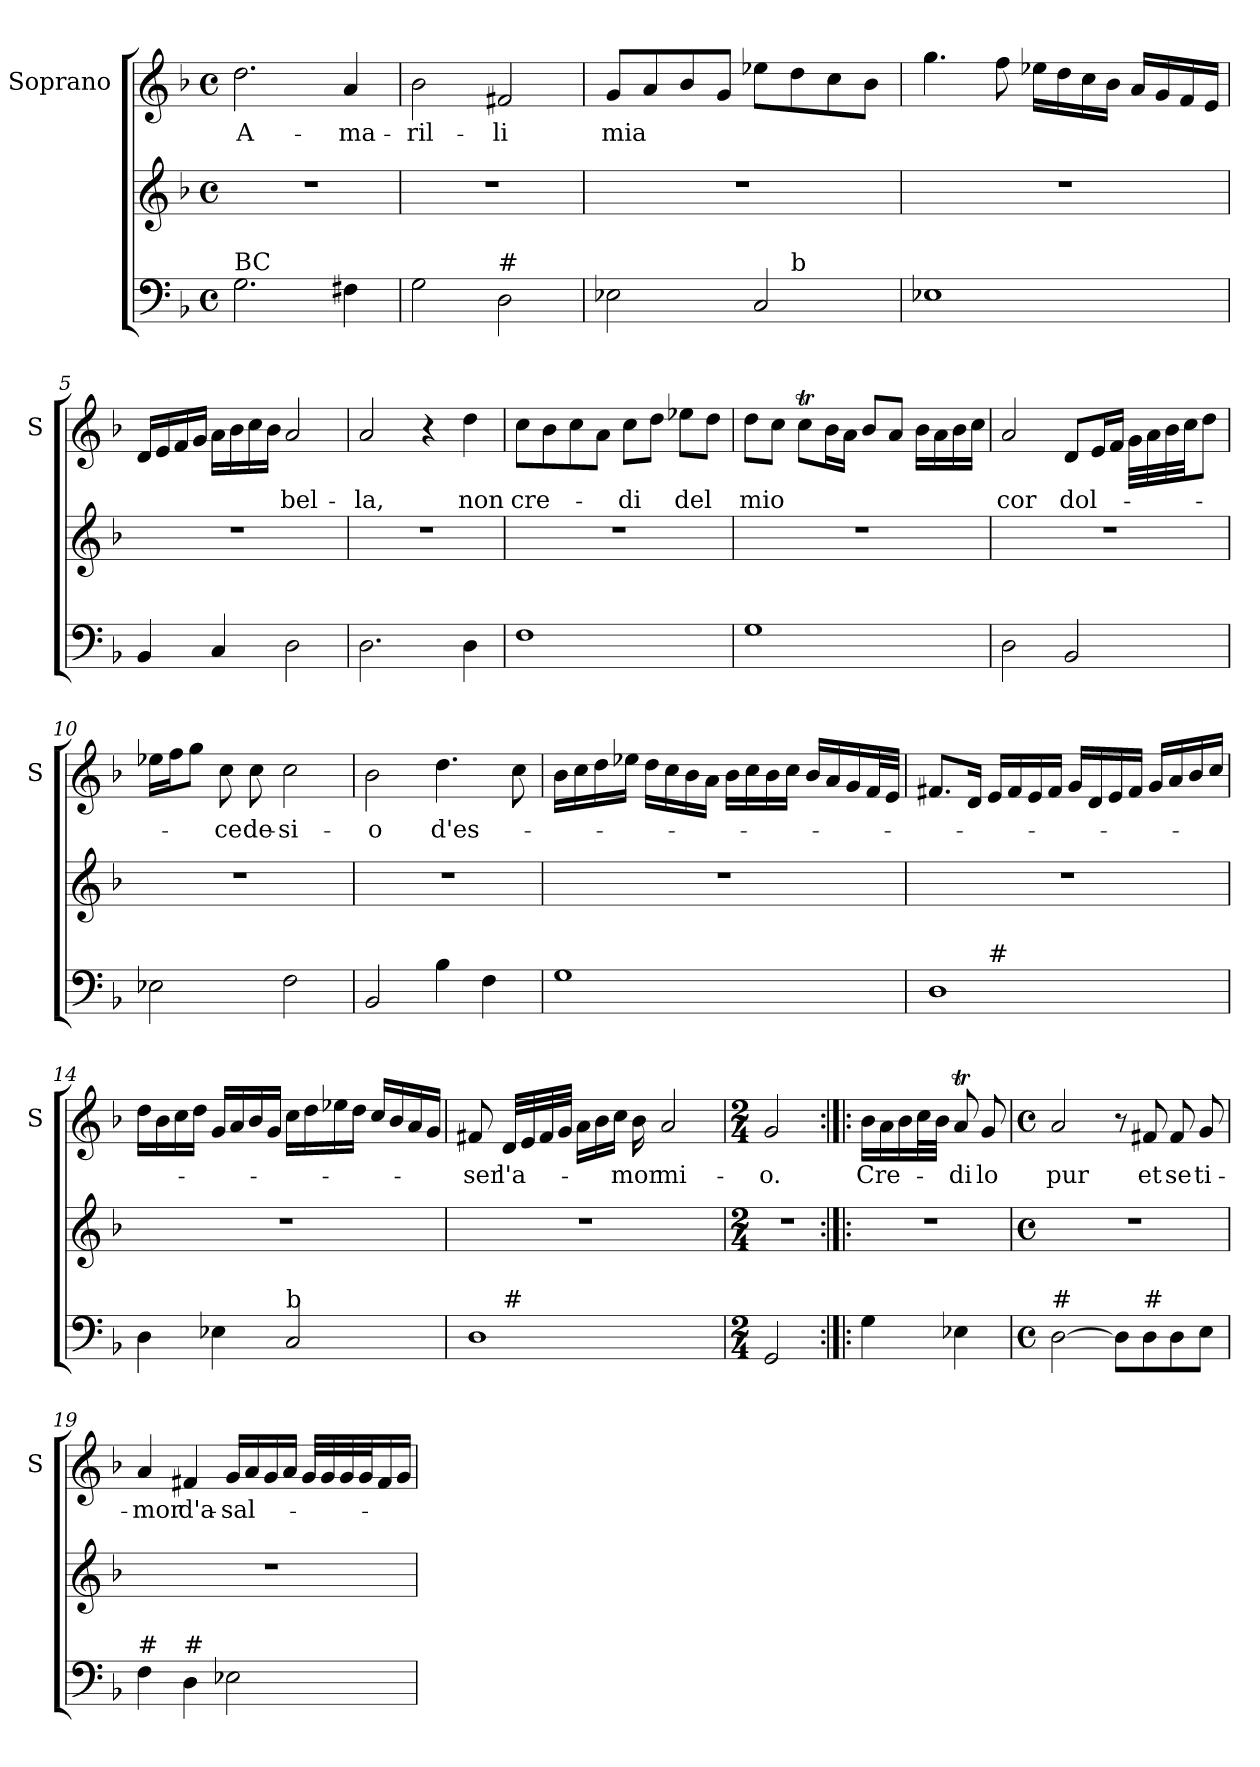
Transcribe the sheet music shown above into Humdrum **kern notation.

**kern	**kern	**kern	**text
*part2	*part2	*part1	*part1
*staff3	*staff2	*staff1	*staff1
*	*	*I"Soprano	*
*	*	*I'S	*
*clefF4	*clefG2	*clefG2	*
*k[b-]	*k[b-]	*k[b-]	*
*F:	*F:	*F:	*
*M4/4	*M4/4	*M4/4	*
*met(c)	*met(c)	*met(c)	*
=1	=1	=1	=1
!LO:TX:a:t=BC	!	!	!
!	!	!	!LO:LY:b
2.G\	1r	2.dd\	A-
!	!	!	!LO:LY:b
4F#X\	.	4a/	-ma-
=2	=2	=2	=2
!	!	!	!LO:LY:b
2G\	1r	2b-\	-ril-
!LO:TX:a:t=#	!	!	!
!	!	!	!LO:LY:b
2D\	.	2f#X/	-li
=3	=3	=3	=3
!	!	!	!LO:LY:b
*^	*	*	*
2E-X\	2ryy	1r	8g/L	mia
.	.	.	8a/	.
.	.	.	8b-/	.
.	.	.	8g/J	.
2C/	8ryy	.	8ee-X\L	.
!	!LO:TX:a:t=b	!	!	!
.	4.ryy	.	8dd\	.
.	.	.	8cc\	.
.	.	.	8b-\J	.
*v	*v	*	*	*
=4	=4	=4	=4
1E-X	1r	4.gg\	.
.	.	8ff\	.
.	.	16ee-X\LL	.
.	.	16dd\	.
.	.	16cc\	.
.	.	16b-\JJ	.
.	.	16a/LL	.
.	.	16g/	.
.	.	16f/	.
.	.	16e/JJ	.
!!LO:LB:g=z
=5	=5	=5	=5
4BB-/	1r	16d/LL	.
.	.	16e/	.
.	.	16f/	.
.	.	16g/JJ	.
4C/	.	16a\LL	.
.	.	16b-\	.
.	.	16cc\	.
.	.	16b-\JJ	.
!	!	!	!LO:LY:b
2D\	.	2a/	bel-
=6	=6	=6	=6
!	!	!	!LO:LY:b
2.D\	1r	2a/	-la,
.	.	4r	.
!	!	!	!LO:LY:b
4D\	.	4dd\	non
=7	=7	=7	=7
!	!	!	!LO:LY:b
1F	1r	8cc\L	cre-
.	.	8b-\	.
.	.	8cc\	.
.	.	8a\J	.
!	!	!	!LO:LY:b
.	.	8cc\L	-di
.	.	8dd\J	.
!	!	!	!LO:LY:b
.	.	8ee-X\L	del
.	.	8dd\J	.
=8	=8	=8	=8
!	!	!	!LO:LY:b
1G	1r	8dd\L	mio
.	.	8cc\J	.
.	.	8ccT\L	.
.	.	16b-\L	.
.	.	16a\JJ	.
.	.	8b-/L	.
.	.	8a/J	.
.	.	16b-\LL	.
.	.	16a\	.
.	.	16b-\	.
.	.	16cc\JJ	.
!!LO:LB:g=z
=9	=9	=9	=9
!	!	!	!LO:LY:b
2D\	1r	2a/	cor
!	!	!	!LO:LY:b
2BB-/	.	8d/L	dol-
.	.	16e/L	.
.	.	16f/JJ	.
.	.	32g\LLL	.
.	.	32a\	.
.	.	32b-\	.
.	.	32cc\JJ	.
.	.	8dd\J	.
=10	=10	=10	=10
2E-X\	1r	16ee-X\LL	.
.	.	16ff\J	.
.	.	8gg\J	.
!	!	!	!LO:LY:b
.	.	8cc\	-ce
!	!	!	!LO:LY:b
.	.	8cc\	de-
!	!	!	!LO:LY:b
2F\	.	2cc\	-si-
=11	=11	=11	=11
!	!	!	!LO:LY:b
2BB-/	1r	2b-\	-o
!	!	!	!LO:LY:b
4B-\	.	4.dd\	d'es-
4F\	.	.	.
.	.	8cc\	.
=12	=12	=12	=12
1G	1r	16b-\LL	.
.	.	16cc\	.
.	.	16dd\	.
.	.	16ee-X\JJ	.
.	.	16dd\LL	.
.	.	16cc\	.
.	.	16b-\	.
.	.	16a\JJ	.
.	.	16b-\LL	.
.	.	16cc\	.
.	.	16b-\	.
.	.	16cc\JJ	.
.	.	16b-/LL	.
.	.	16a/	.
.	.	16g/	.
.	.	32f/L	.
.	.	32e/JJJ	.
!!LO:PB:g=z
=13	=13	=13	=13
*^	*	*	*
1D	4ryy	1r	8.f#X/L	.
.	.	.	16d/Jk	.
!	!LO:TX:a:t=#	!	!	!
.	2.ryy	.	16e/LL	.
.	.	.	16f#/	.
.	.	.	16e/	.
.	.	.	16f#/JJ	.
.	.	.	16g/LL	.
.	.	.	16d/	.
.	.	.	16e/	.
.	.	.	16f#/JJ	.
.	.	.	16g/LL	.
.	.	.	16a/	.
.	.	.	16b-/	.
.	.	.	16cc/JJ	.
*v	*v	*	*	*
=14	=14	=14	=14
4D\	1r	16dd\LL	.
.	.	16b-\	.
.	.	16cc\	.
.	.	16dd\JJ	.
4E-X\	.	16g/LL	.
.	.	16a/	.
.	.	16b-/	.
.	.	16g/JJ	.
!LO:TX:a:t=b	!	!	!
2C/	.	16cc\LL	.
.	.	16dd\	.
.	.	16ee-X\	.
.	.	16dd\JJ	.
.	.	16cc/LL	.
.	.	16b-/	.
.	.	16a/	.
.	.	16g/JJ	.
=15	=15	=15	=15
!	!	!	!LO:LY:b
*^	*	*	*
1D	8ryy	1r	8f#X/	-ser
!	!LO:TX:a:t=#	!	!	!
!	!	!	!	!LO:LY:b
.	2..ryy	.	32d/LLL	l'a-
.	.	.	32e/	.
.	.	.	32f#/	.
.	.	.	32g/JJJ	.
.	.	.	16a\LL	.
.	.	.	16b-\	.
.	.	.	16cc\JJ	.
!	!	!	!	!LO:LY:b
.	.	.	16b-\	-mor
!	!	!	!	!LO:LY:b
.	.	.	2a/	mi-
*v	*v	*	*	*
!!LO:LB:g=z
=16	=16	=16	=16
*M2/4	*M2/4	*M2/4	*
*^	*	*	*
!	!	!	!	!LO:LY:b
*v	*v	*	*	*
2GG/	2r	2g/	-o.
=17:|!|:	=17:|!|:	=17:|!|:	=17:|!|:
!	!	!	!LO:LY:b
4G\	2r	16b-\LL	Cre-
.	.	16a\	.
.	.	16b-\	.
.	.	32cc\L	.
.	.	32b-\JJJ	.
!	!	!	!LO:LY:b
4E-X\	.	8at/	-di
!	!	!	!LO:LY:b
.	.	8g/	lo
=18	=18	=18	=18
*M4/4	*M4/4	*M4/4	*
*met(c)	*met(c)	*met(c)	*
!LO:TX:a:t=#	!	!	!
!	!	!	!LO:LY:b
[2D\	1r	2a/	pur
8D\L]	.	8r	.
!LO:TX:a:t=#	!	!	!
!	!	!	!LO:LY:b
8D\	.	8f#X/	et
!	!	!	!LO:LY:b
8D\	.	8f#/	se
!	!	!	!LO:LY:b
8E\J	.	8g/	ti-
=19	=19	=19	=19
!LO:TX:a:t=#	!	!	!
!	!	!	!LO:LY:b
4F\	1r	4a/	-mor
!LO:TX:a:t=#	!	!	!
!	!	!	!LO:LY:b
4D\	.	4f#X/	d'a-
!	!	!	!LO:LY:b
2E-X\	.	16g/LL	-sal-
.	.	16a/	.
.	.	16g/	.
.	.	16a/JJ	.
.	.	32g/LLL	.
.	.	32g/	.
.	.	32g/	.
.	.	32g/J	.
.	.	16f#/	.
.	.	16g/JJ	.
=	=	=	=
*-	*-	*-	*-
